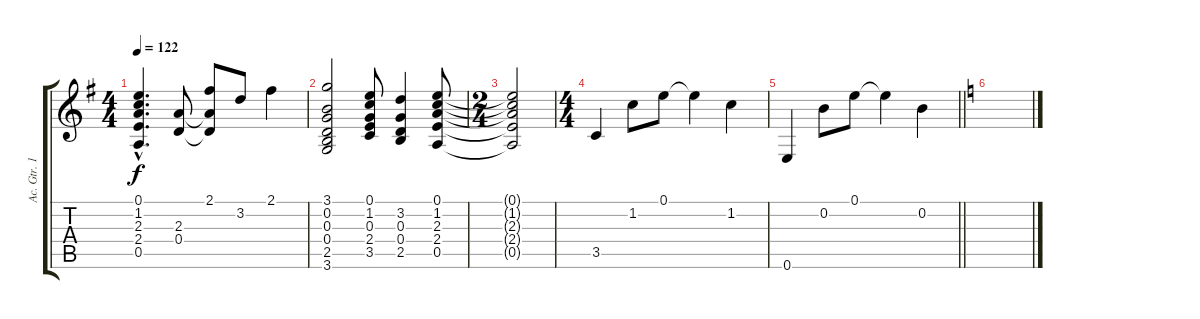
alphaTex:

\track ("Ac. Gtr. 1" "Ac. Gtr. 1") {instrument acousticguitarsteel}
\staff {score tabs}
\tuning (E4 B3 G3 D3 A2 E2) {hide}
\ts (4 4)
\tempo 122
\clef g2
\ks g
(0.1{hac t} 1.2{hac t} 2.3{hac t} 2.4{hac t} 0.5{hac t}).4{d dy f} (2.3 0.4).8 (2.1 2.3{t} 0.4{t}).8 3.2.8 2.1.4 |
(3.1 0.2 0.3 0.4 2.5 3.6).2 (0.1 1.2 0.3 2.4 3.5).8 (3.2 0.3 0.4 2.5).4 (0.1 1.2 2.3 2.4 0.5).8 |
\ts (2 4)
(0.1{t} 1.2{t} 2.3{t} 2.4{t} 0.5{t}).2 |
\ts (4 4)
3.5.4 1.2.8 0.1.8 0.1{t}.4 1.2.4 |
\barLineRight lightlight
0.6.4 0.2.8 0.1.8 0.1{t}.4 0.2.4 |
\ks c
